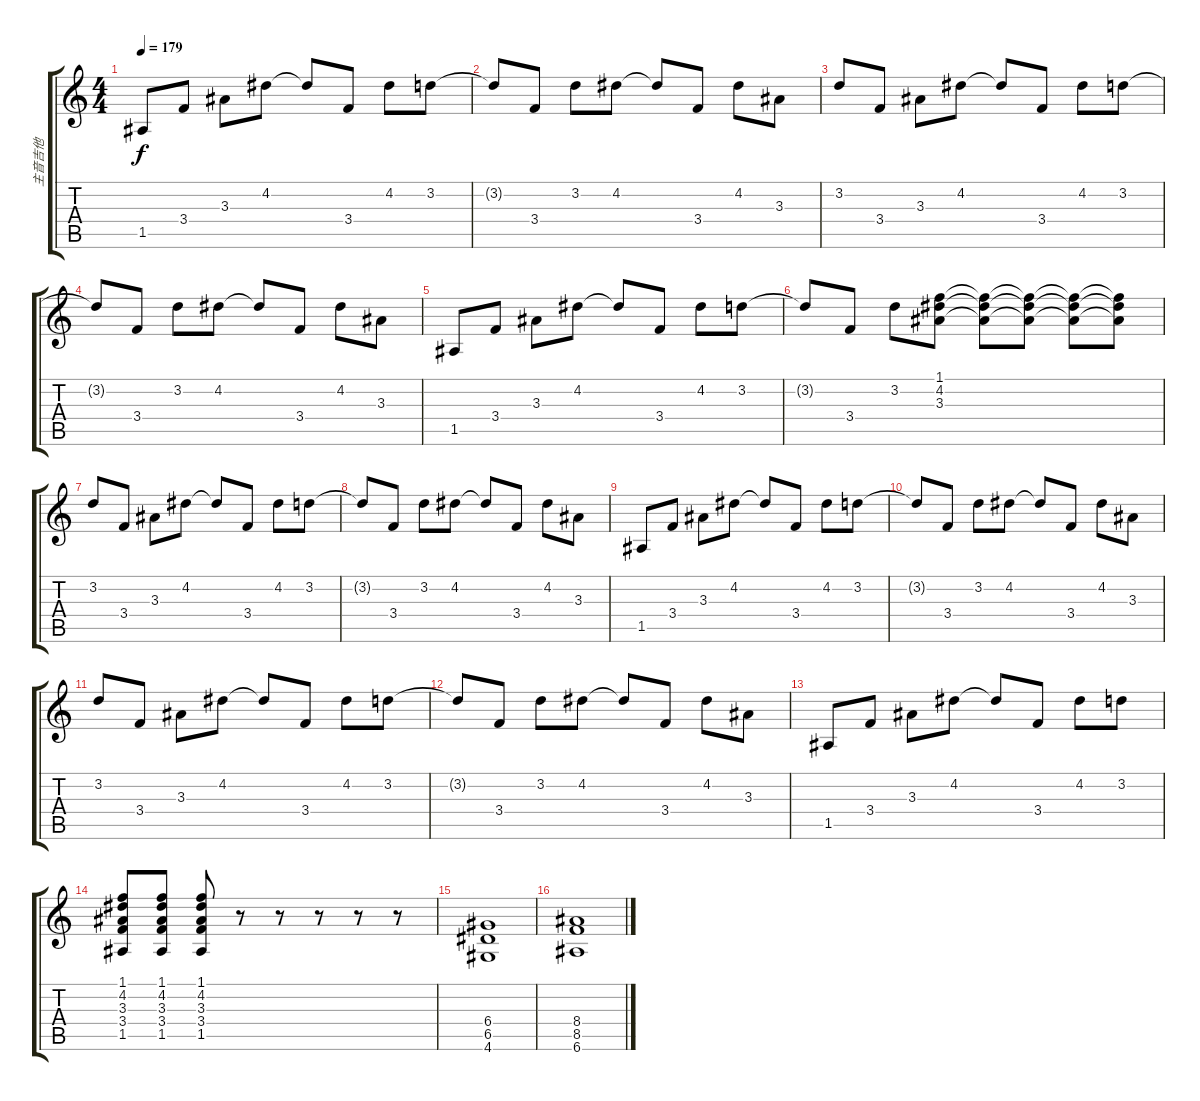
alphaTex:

\track ("主音吉他" "主音吉他") {instrument distortionguitar}
\staff {score tabs}
\tuning (E4 B3 G3 D3 A2 E2) {hide}
\ts (4 4)
\tempo 179
\clef g2
\ks c
1.5.8{dy f} 3.4.8 3.3.8 4.2.8 4.2{t}.8 3.4.8 4.2.8 3.2.8 |
3.2{t}.8 3.4.8 3.2.8 4.2.8 4.2{t}.8 3.4.8 4.2.8 3.3.8 |
3.2.8 3.4.8 3.3.8 4.2.8 4.2{t}.8 3.4.8 4.2.8 3.2.8 |
3.2{t}.8 3.4.8 3.2.8 4.2.8 4.2{t}.8 3.4.8 4.2.8 3.3.8 |
1.5.8 3.4.8 3.3.8 4.2.8 4.2{t}.8 3.4.8 4.2.8 3.2.8 |
3.2{t}.8 3.4.8 3.2.8 (1.1 4.2 3.3).8 (1.1{t} 4.2{t} 3.3{t}).8 (1.1{t} 4.2{t} 3.3{t}).8 (1.1{t} 4.2{t} 3.3{t}).8 (1.1{t} 4.2{t} 3.3{t}).8 |
3.2.8 3.4.8 3.3.8 4.2.8 4.2{t}.8 3.4.8 4.2.8 3.2.8 |
3.2{t}.8 3.4.8 3.2.8 4.2.8 4.2{t}.8 3.4.8 4.2.8 3.3.8 |
1.5.8 3.4.8 3.3.8 4.2.8 4.2{t}.8 3.4.8 4.2.8 3.2.8 |
3.2{t}.8 3.4.8 3.2.8 4.2.8 4.2{t}.8 3.4.8 4.2.8 3.3.8 |
3.2.8 3.4.8 3.3.8 4.2.8 4.2{t}.8 3.4.8 4.2.8 3.2.8 |
3.2{t}.8 3.4.8 3.2.8 4.2.8 4.2{t}.8 3.4.8 4.2.8 3.3.8 |
1.5.8 3.4.8 3.3.8 4.2.8 4.2{t}.8 3.4.8 4.2.8 3.2.8 |
(1.1 4.2 3.3 3.4 1.5).8 (1.1 4.2 3.3 3.4 1.5).8 (1.1 4.2 3.3 3.4 1.5).8 r.8 r.8 r.8 r.8 r.8 |
(6.4 6.5 4.6).1{balance 16} |
(8.4 8.5 6.6).1
